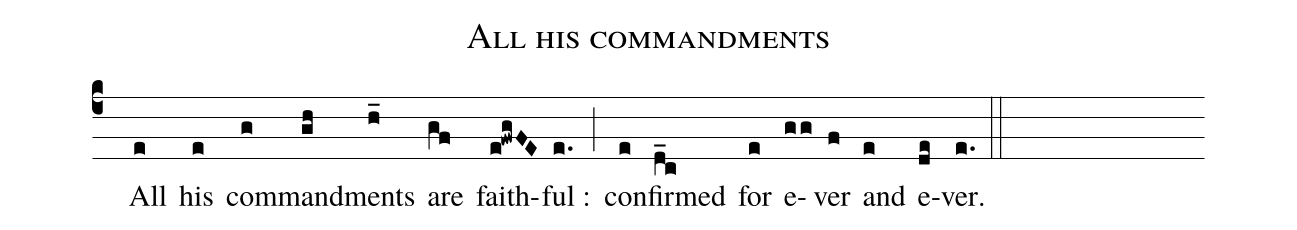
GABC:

name: All his commandments;
%%
(c4) () All(e) his(e) com(g)mand(gh)ments(h_) are(gf) faith(e!fwgFE)ful :(e.) (;)
con(e)firmed(d_c) for(e) e(gg)ver(f) and(e) e(de)ver.(e.) (::)
